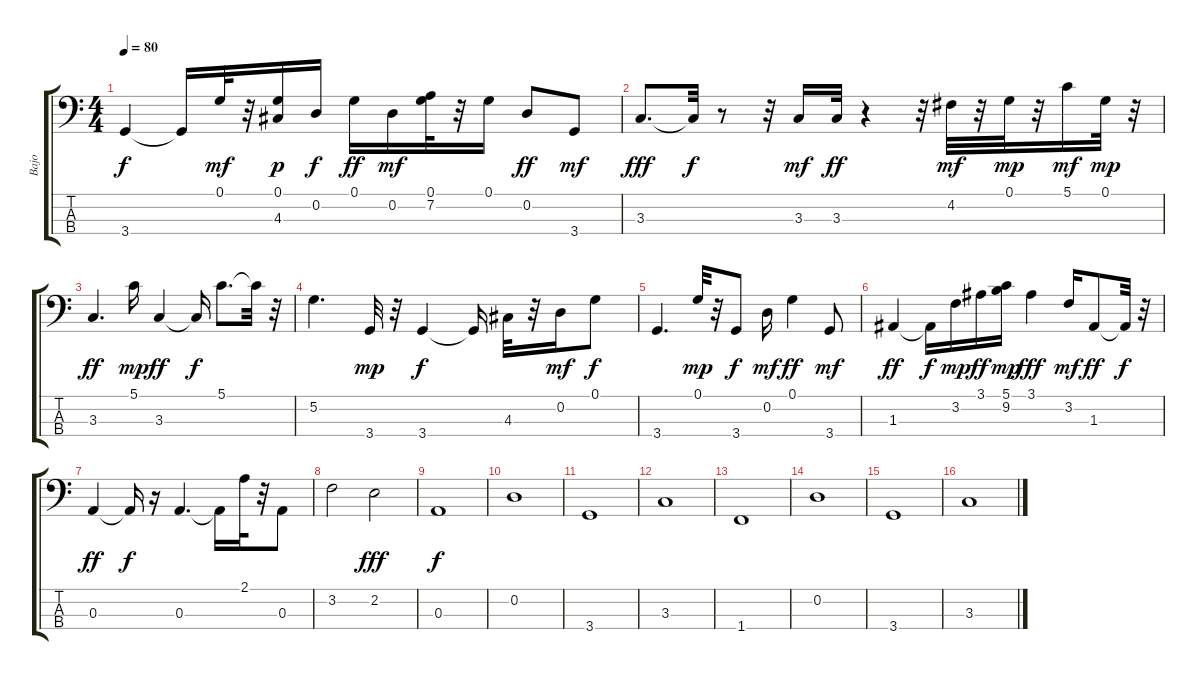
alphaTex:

\track ("Bajo" "Bajo") {instrument electricbassfinger}
\staff {score tabs}
\tuning (G2 D2 A1 E1) {hide}
\ts (4 4)
\tempo 80
\clef f4
\ks c
3.4.4{dy f} 3.4{t}.16 0.1.32{dy mf} r.32 (0.1 4.3).16{dy p} 0.2.16{dy f} 0.1.16{dy ff} 0.2.16{dy mf} (0.1 7.2).32 r.32 0.1.16 0.2.8{dy ff} 3.4.8{dy mf} |
3.3.8{d dy fff} 3.3{t}.32{dy f} r.8 r.32 3.3.16{dy mf} 3.3.32{dy ff} r.4 r.32 4.2.32{dy mf} r.32 0.1.32{dy mp} r.32 5.1.16{dy mf} 0.1.32{dy mp} r.32 |
3.3.4{d dy ff} 5.1.16{dy mp} 3.3.4{dy ff} 3.3{t}.16{dy f} 5.1.8{d} 5.1{t}.32 r.32 |
5.2.4{d} 3.4.32{dy mp} r.32 3.4.4{dy f} 3.4{t}.16 4.3.32 r.32 0.2.16{dy mf} 0.1.8{dy f} |
3.4.4{d} 0.1.32{dy mp} r.32 3.4.8{dy f} 0.2.16{dy mf} 0.1.4{dy ff} 3.4.8{dy mf} |
1.3.4{dy ff} 1.3{t}.16{dy f} 3.2.16{dy mp} 3.1.16{dy ff} (5.1 9.2).16{dy mp} 3.1.4{dy fff} 3.2.16{dy mf} 1.3.8{dy ff} 1.3{t}.32{dy f} r.32 |
0.3.4{dy ff} 0.3{t}.16{dy f} r.16 0.3.4{d} 0.3{t}.16 2.1.32 r.32 0.3.8 |
3.2.2 2.2.2{dy fff} |
0.3.1{dy f} |
0.2.1 |
3.4.1 |
3.3.1 |
1.4.1 |
0.2.1 |
3.4.1 |
3.3.1
